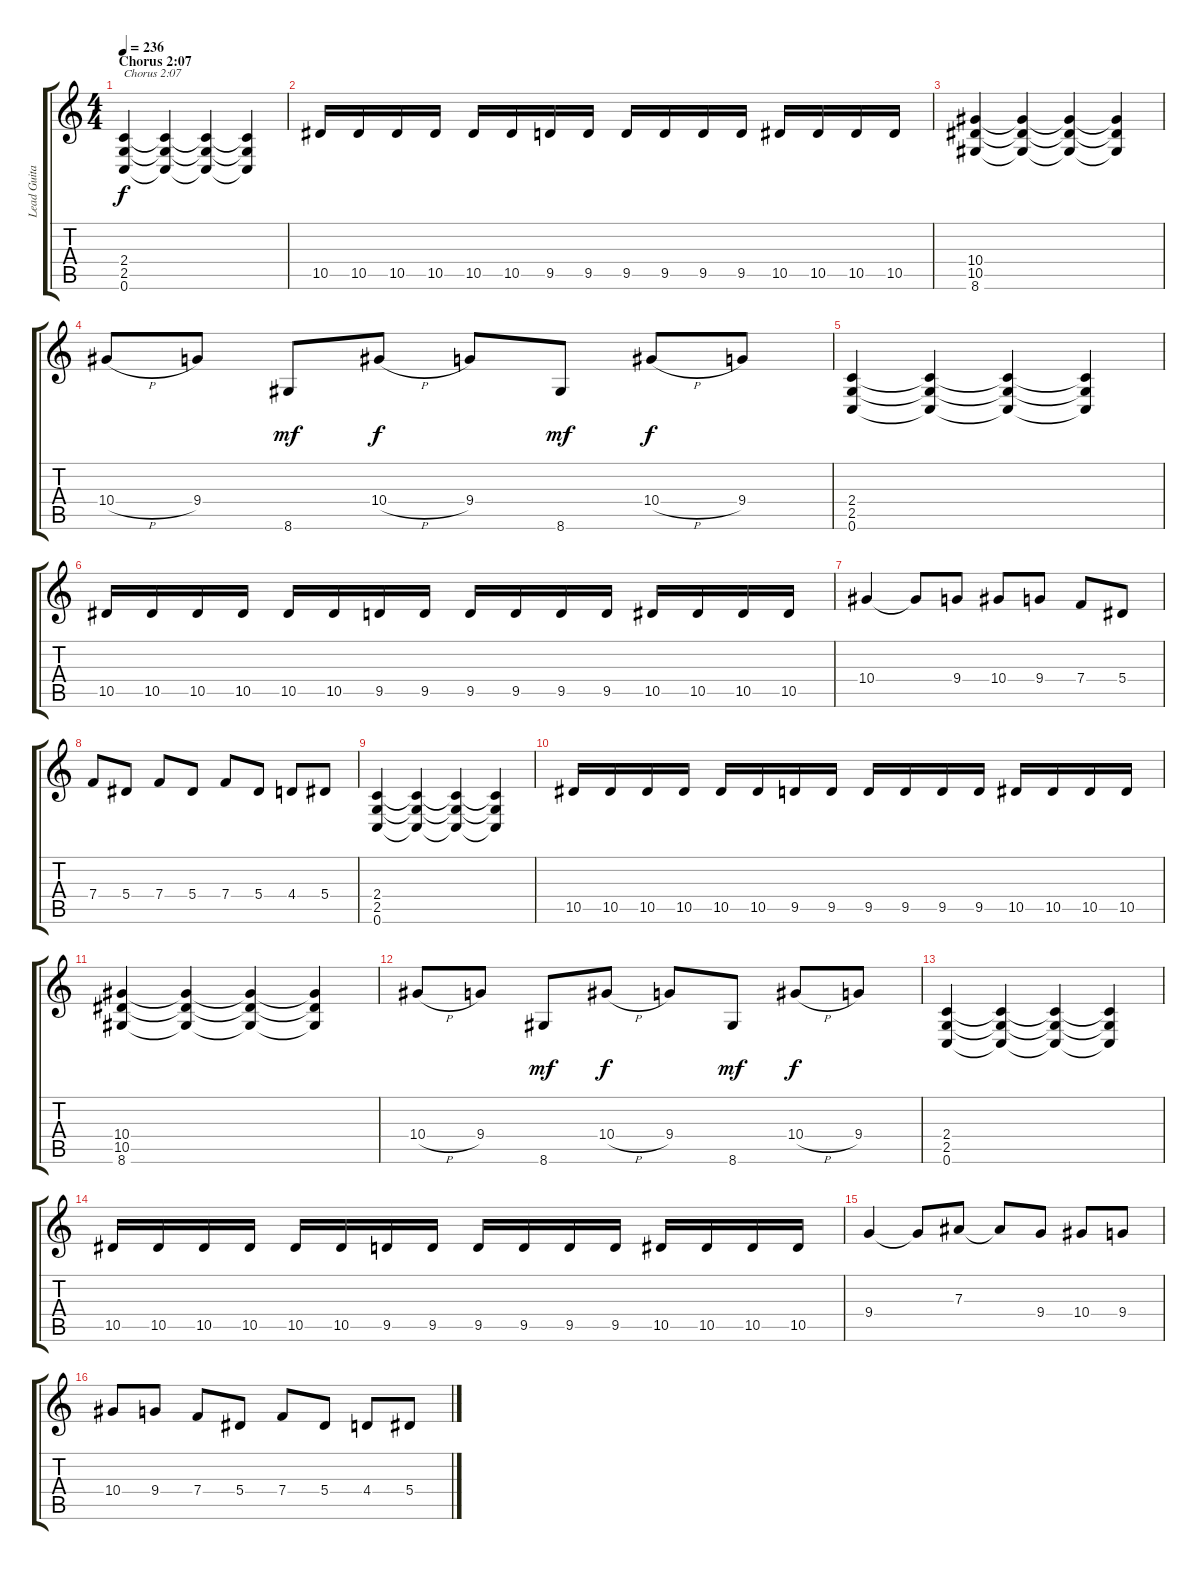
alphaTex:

\track ("Lead Guitar (David Blomquist)" "Lead Guita") {instrument overdrivenguitar}
\staff {score tabs}
\tuning (C4 G3 Eb3 Bb2 F2 C2) {hide}
\ts (4 4)
\section ("" "Chorus 2:07")
\tempo 236
\clef g2
\ks c
(2.4 2.5 0.6).4{txt "Chorus 2:07" dy f} (2.4{t} 2.5{t} 0.6{t}).4 (2.4{t} 2.5{t} 0.6{t}).4 (2.4{t} 2.5{t} 0.6{t}).4 |
10.5.16 10.5.16 10.5.16 10.5.16 10.5.16 10.5.16 9.5.16 9.5.16 9.5.16 9.5.16 9.5.16 9.5.16 10.5.16 10.5.16 10.5.16 10.5.16 |
(10.4 10.5 8.6).4 (10.4{t} 10.5{t} 8.6{t}).4 (10.4{t} 10.5{t} 8.6{t}).4 (10.4{t} 10.5{t} 8.6{t}).4 |
10.4{h}.8 9.4.8 8.6.8{dy mf} 10.4{h}.8{dy f} 9.4.8 8.6.8{dy mf} 10.4{h}.8{dy f} 9.4.8 |
(2.4 2.5 0.6).4 (2.4{t} 2.5{t} 0.6{t}).4 (2.4{t} 2.5{t} 0.6{t}).4 (2.4{t} 2.5{t} 0.6{t}).4 |
10.5.16 10.5.16 10.5.16 10.5.16 10.5.16 10.5.16 9.5.16 9.5.16 9.5.16 9.5.16 9.5.16 9.5.16 10.5.16 10.5.16 10.5.16 10.5.16 |
10.4.4 10.4{t}.8 9.4.8 10.4.8 9.4.8 7.4.8 5.4.8 |
7.4.8 5.4.8 7.4.8 5.4.8 7.4.8 5.4.8 4.4.8 5.4.8 |
(2.4 2.5 0.6).4 (2.4{t} 2.5{t} 0.6{t}).4 (2.4{t} 2.5{t} 0.6{t}).4 (2.4{t} 2.5{t} 0.6{t}).4 |
10.5.16 10.5.16 10.5.16 10.5.16 10.5.16 10.5.16 9.5.16 9.5.16 9.5.16 9.5.16 9.5.16 9.5.16 10.5.16 10.5.16 10.5.16 10.5.16 |
(10.4 10.5 8.6).4 (10.4{t} 10.5{t} 8.6{t}).4 (10.4{t} 10.5{t} 8.6{t}).4 (10.4{t} 10.5{t} 8.6{t}).4 |
10.4{h}.8 9.4.8 8.6.8{dy mf} 10.4{h}.8{dy f} 9.4.8 8.6.8{dy mf} 10.4{h}.8{dy f} 9.4.8 |
(2.4 2.5 0.6).4 (2.4{t} 2.5{t} 0.6{t}).4 (2.4{t} 2.5{t} 0.6{t}).4 (2.4{t} 2.5{t} 0.6{t}).4 |
10.5.16 10.5.16 10.5.16 10.5.16 10.5.16 10.5.16 9.5.16 9.5.16 9.5.16 9.5.16 9.5.16 9.5.16 10.5.16 10.5.16 10.5.16 10.5.16 |
9.4.4 9.4{t}.8 7.3.8 7.3{t}.8 9.4.8 10.4.8 9.4.8 |
10.4.8 9.4.8 7.4.8 5.4.8 7.4.8 5.4.8 4.4.8 5.4.8
